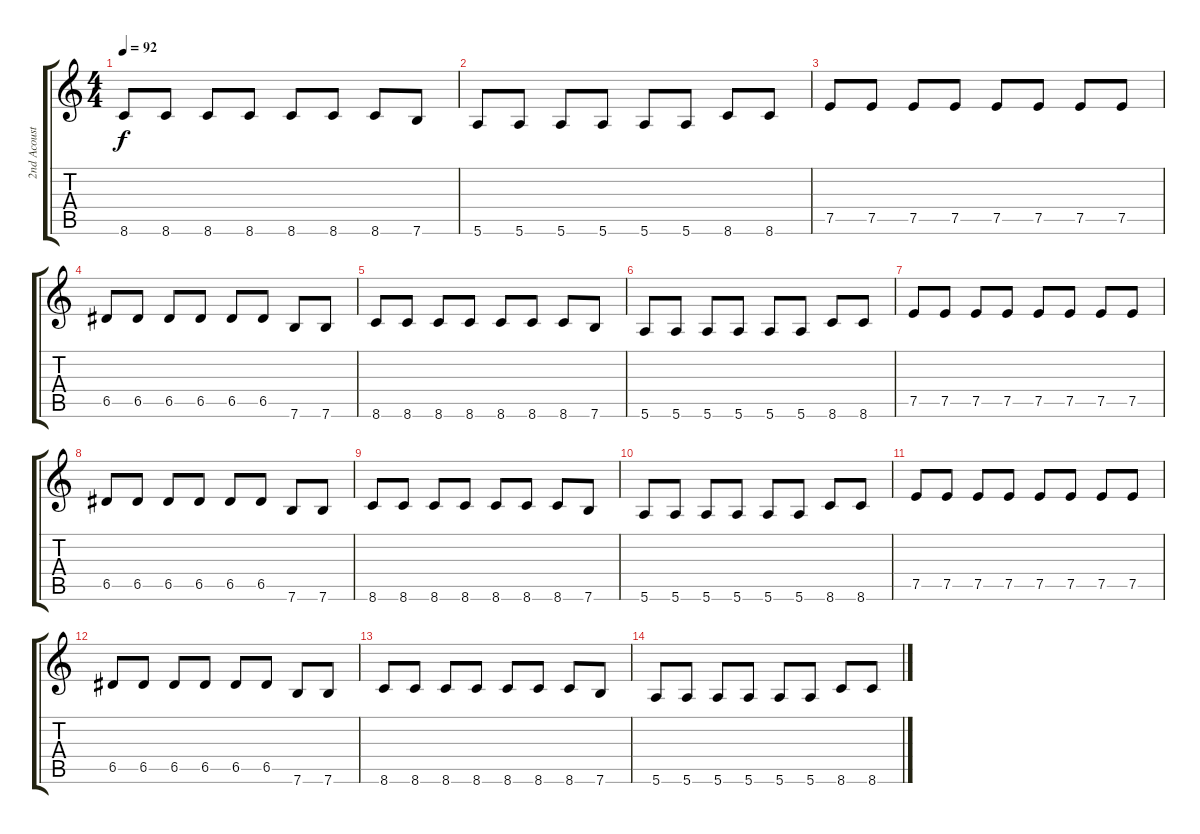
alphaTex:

\track ("2nd Acoustic Gutitar" "2nd Acoust") {instrument acousticguitarnylon}
\staff {score tabs}
\tuning (E4 B3 G3 D3 A2 E2) {hide}
\ts (4 4)
\tempo 92
\clef g2
\ks c
8.6.8{dy f} 8.6.8 8.6.8 8.6.8 8.6.8 8.6.8 8.6.8 7.6.8 |
5.6.8 5.6.8 5.6.8 5.6.8 5.6.8 5.6.8 8.6.8 8.6.8 |
7.5.8{volume 9 instrument acousticguitarnylon} 7.5.8 7.5.8 7.5.8 7.5.8 7.5.8 7.5.8 7.5.8 |
6.5.8 6.5.8 6.5.8 6.5.8 6.5.8 6.5.8 7.6.8 7.6.8 |
8.6.8 8.6.8 8.6.8 8.6.8 8.6.8 8.6.8 8.6.8 7.6.8 |
5.6.8 5.6.8 5.6.8 5.6.8 5.6.8 5.6.8 8.6.8 8.6.8 |
7.5.8{volume 9 instrument acousticguitarnylon} 7.5.8 7.5.8 7.5.8 7.5.8 7.5.8 7.5.8 7.5.8 |
6.5.8 6.5.8 6.5.8 6.5.8 6.5.8 6.5.8 7.6.8 7.6.8 |
8.6.8 8.6.8 8.6.8 8.6.8 8.6.8 8.6.8 8.6.8 7.6.8 |
5.6.8 5.6.8 5.6.8 5.6.8 5.6.8 5.6.8 8.6.8 8.6.8 |
7.5.8{volume 9 instrument acousticguitarnylon} 7.5.8 7.5.8 7.5.8 7.5.8 7.5.8 7.5.8 7.5.8 |
6.5.8 6.5.8 6.5.8 6.5.8 6.5.8 6.5.8 7.6.8 7.6.8 |
8.6.8 8.6.8 8.6.8 8.6.8 8.6.8 8.6.8 8.6.8 7.6.8 |
5.6.8 5.6.8 5.6.8 5.6.8 5.6.8 5.6.8 8.6.8 8.6.8
